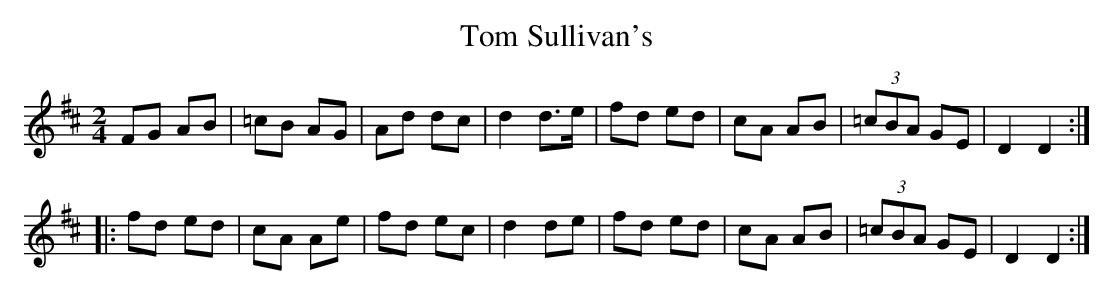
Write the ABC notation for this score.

X:1
T:Tom Sullivan's
L:1/8
M:2/4
K:D
FG AB | =cB AG | Ad dc | d2 d>e | fd ed | cA AB | (3=cBA GE | D2 D2 ::
fd ed | cA Ae | fd ec | d2 de | fd ed | cA AB | (3=cBA GE | D2 D2 :|
